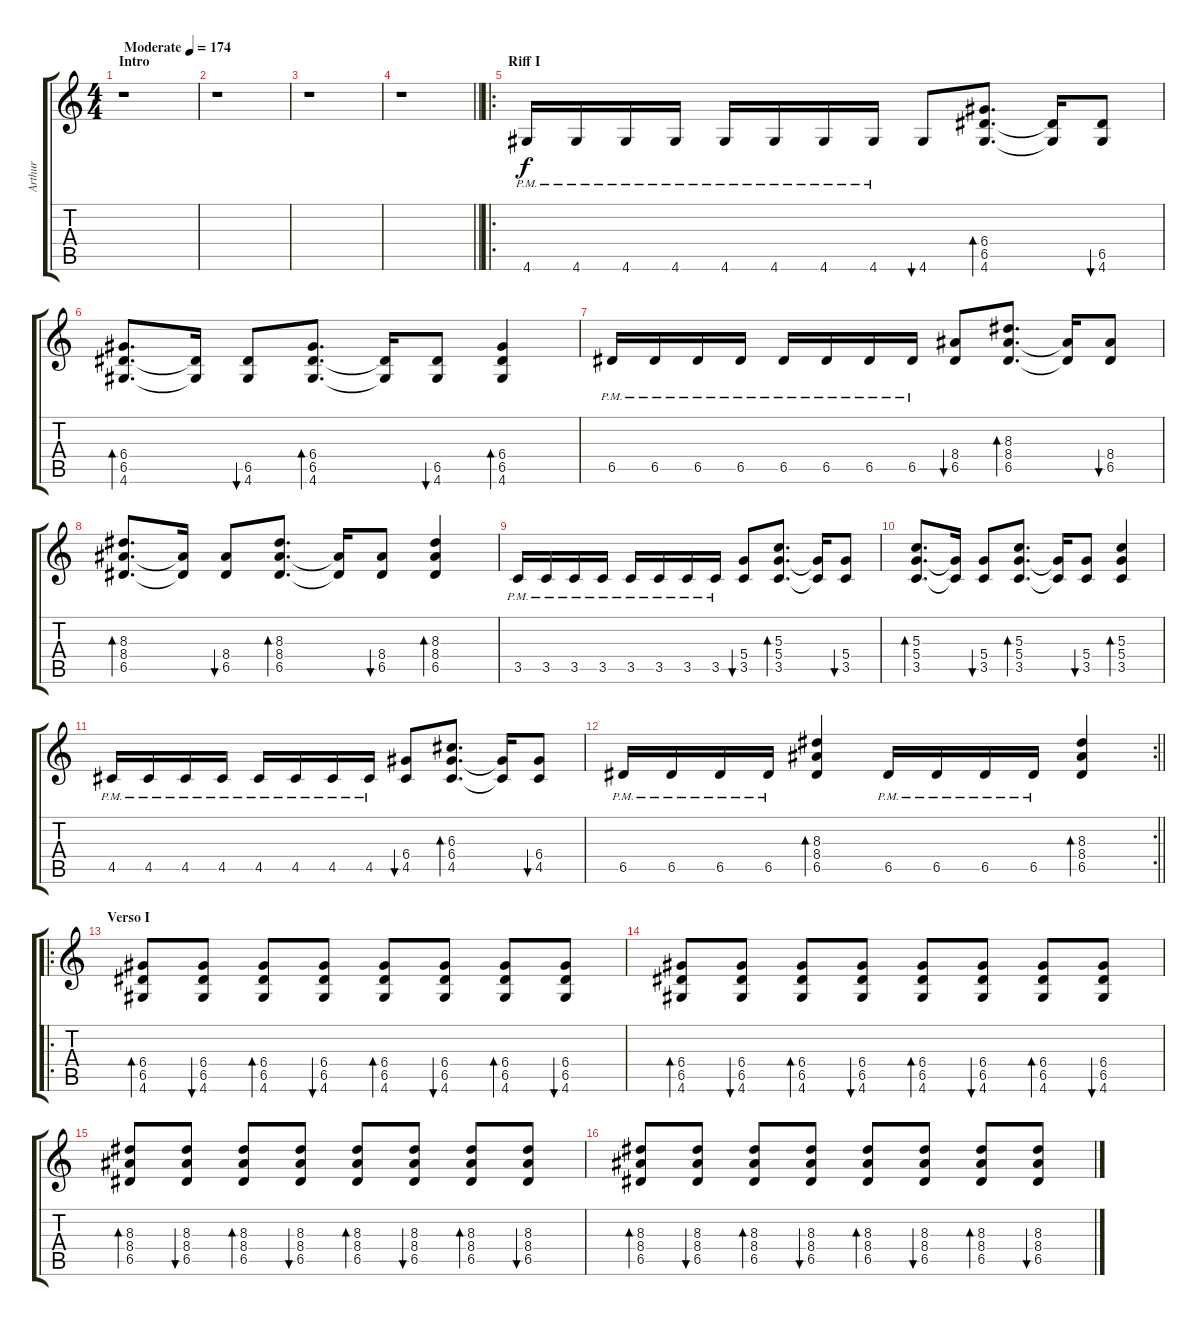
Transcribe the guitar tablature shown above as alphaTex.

\track ("Arthur" "Arthur") {instrument distortionguitar}
\staff {score tabs}
\tuning (E4 B3 G3 D3 A2 E2) {hide}
\ts (4 4)
\section ("" "Intro")
\tempo (174 "Moderate")
\clef g2
\ks c
r.1{dy f instrument distortionguitar} |
r.1 |
r.1 |
\barLineRight lightlight
r.1 |
\ro
\section ("" "Riff I")
4.6{pm}.16 4.6{pm}.16 4.6{pm}.16 4.6{pm}.16 4.6{pm}.16 4.6{pm}.16 4.6{pm}.16 4.6{pm}.16 4.6.8{bu 120} (6.4 6.5 4.6).8{d bd 120} (6.5{t} 4.6{t}).16 (6.5 4.6).8{bu 120} |
(6.4 6.5 4.6).8{d bd 120} (6.5{t} 4.6{t}).16 (6.5 4.6).8{bu 120} (6.4 6.5 4.6).8{d bd 120} (6.5{t} 4.6{t}).16 (6.5 4.6).8{bu 120} (6.4 6.5 4.6).4{bd 120} |
6.5{pm}.16 6.5{pm}.16 6.5{pm}.16 6.5{pm}.16 6.5{pm}.16 6.5{pm}.16 6.5{pm}.16 6.5{pm}.16 (8.4 6.5).8{bu 120} (8.3 8.4 6.5).8{d bd 120} (8.4{t} 6.5{t}).16 (8.4 6.5).8{bu 120} |
(8.3 8.4 6.5).8{d bd 120} (8.4{t} 6.5{t}).16 (8.4 6.5).8{bu 120} (8.3 8.4 6.5).8{d bd 120} (8.4{t} 6.5{t}).16 (8.4 6.5).8{bu 120} (8.3 8.4 6.5).4{bd 120} |
3.5{pm}.16 3.5{pm}.16 3.5{pm}.16 3.5{pm}.16 3.5{pm}.16 3.5{pm}.16 3.5{pm}.16 3.5{pm}.16 (5.4 3.5).8{bu 120} (5.3 5.4 3.5).8{d bd 120} (5.4{t} 3.5{t}).16 (5.4 3.5).8{bu 120} |
(5.3 5.4 3.5).8{d bd 120} (5.4{t} 3.5{t}).16 (5.4 3.5).8{bu 120} (5.3 5.4 3.5).8{d bd 120} (5.4{t} 3.5{t}).16 (5.4 3.5).8{bu 120} (5.3 5.4 3.5).4{bd 120} |
4.5{pm}.16 4.5{pm}.16 4.5{pm}.16 4.5{pm}.16 4.5{pm}.16 4.5{pm}.16 4.5{pm}.16 4.5{pm}.16 (6.4 4.5).8{bu 120} (6.3 6.4 4.5).8{d bd 120} (6.4{t} 4.5{t}).16 (6.4 4.5).8{bu 120} |
\rc 2
\barLineRight lightlight
6.5{pm}.16 6.5{pm}.16 6.5{pm}.16 6.5{pm}.16 (8.3 8.4 6.5).4{bd 120} 6.5{pm}.16 6.5{pm}.16 6.5{pm}.16 6.5{pm}.16 (8.3 8.4 6.5).4{bd 120} |
\ro
\section ("" "Verso I")
(6.4 6.5 4.6).8{bd 240} (6.4 6.5 4.6).8{bu 240} (6.4 6.5 4.6).8{bd 240} (6.4 6.5 4.6).8{bu 240} (6.4 6.5 4.6).8{bd 240} (6.4 6.5 4.6).8{bu 240} (6.4 6.5 4.6).8{bd 240} (6.4 6.5 4.6).8{bu 240} |
(6.4 6.5 4.6).8{bd 240} (6.4 6.5 4.6).8{bu 240} (6.4 6.5 4.6).8{bd 240} (6.4 6.5 4.6).8{bu 240} (6.4 6.5 4.6).8{bd 240} (6.4 6.5 4.6).8{bu 240} (6.4 6.5 4.6).8{bd 240} (6.4 6.5 4.6).8{bu 240} |
(8.3 8.4 6.5).8{bd 240} (8.3 8.4 6.5).8{bu 240} (8.3 8.4 6.5).8{bd 240} (8.3 8.4 6.5).8{bu 240} (8.3 8.4 6.5).8{bd 240} (8.3 8.4 6.5).8{bu 240} (8.3 8.4 6.5).8{bd 240} (8.3 8.4 6.5).8{bu 240} |
(8.3 8.4 6.5).8{bd 240} (8.3 8.4 6.5).8{bu 240} (8.3 8.4 6.5).8{bd 240} (8.3 8.4 6.5).8{bu 240} (8.3 8.4 6.5).8{bd 240} (8.3 8.4 6.5).8{bu 240} (8.3 8.4 6.5).8{bd 240} (8.3 8.4 6.5).8{bu 240}
